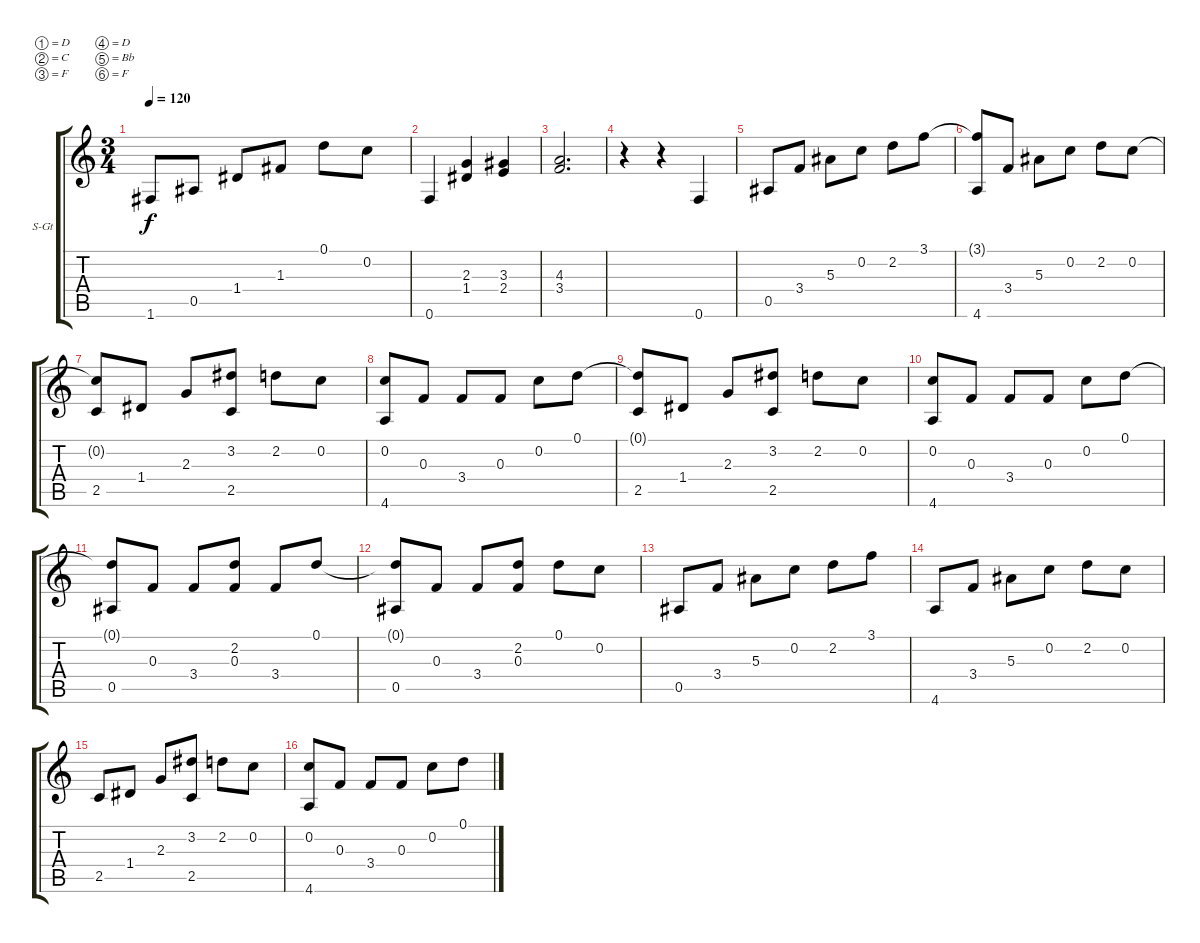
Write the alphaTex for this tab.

\bracketExtendMode groupsimilarinstruments
\firstSystemTrackNameOrientation horizontal
\otherSystemsTrackNameOrientation horizontal
\track ("Spur 1" "S-Gt") {instrument fx4atmosphere}
\staff {score tabs}
\tuning (D4 C4 F3 D3 Bb2 F2)
\displaytranspose 12
\ts (3 4)
\tempo 120
\clef g2
\ks c
1.6.8{dy f} 0.5.8 1.4.8 1.3.8 0.1.8 0.2.8 |
0.6.4 (2.3 1.4).4 (3.3 2.4).4 |
(4.3 3.4).2{d} |
r.4 r.4 0.6.4 |
0.5.8 3.4.8 5.3.8 0.2.8 2.2.8 3.1.8 |
(3.1{t} 4.6).8 3.4.8 5.3.8 0.2.8 2.2.8 0.2.8 |
(0.2{t} 2.5).8 1.4.8 2.3.8 (3.2 2.5).8 2.2.8 0.2.8 |
(0.2 4.6).8 0.3.8 3.4.8 0.3.8 0.2.8 0.1.8 |
(0.1{t} 2.5).8 1.4.8 2.3.8 (3.2 2.5).8 2.2.8 0.2.8 |
(0.2 4.6).8 0.3.8 3.4.8 0.3.8 0.2.8 0.1.8 |
(0.1{t} 0.5).8 0.3.8 3.4.8 (2.2 0.3).8 3.4.8 0.1.8 |
(0.1{t} 0.5).8 0.3.8 3.4.8 (2.2 0.3).8 0.1.8 0.2.8 |
0.5.8 3.4.8 5.3.8 0.2.8 2.2.8 3.1.8 |
4.6.8 3.4.8 5.3.8 0.2.8 2.2.8 0.2.8 |
2.5.8 1.4.8 2.3.8 (3.2 2.5).8 2.2.8 0.2.8 |
(0.2 4.6).8 0.3.8 3.4.8 0.3.8 0.2.8 0.1.8
